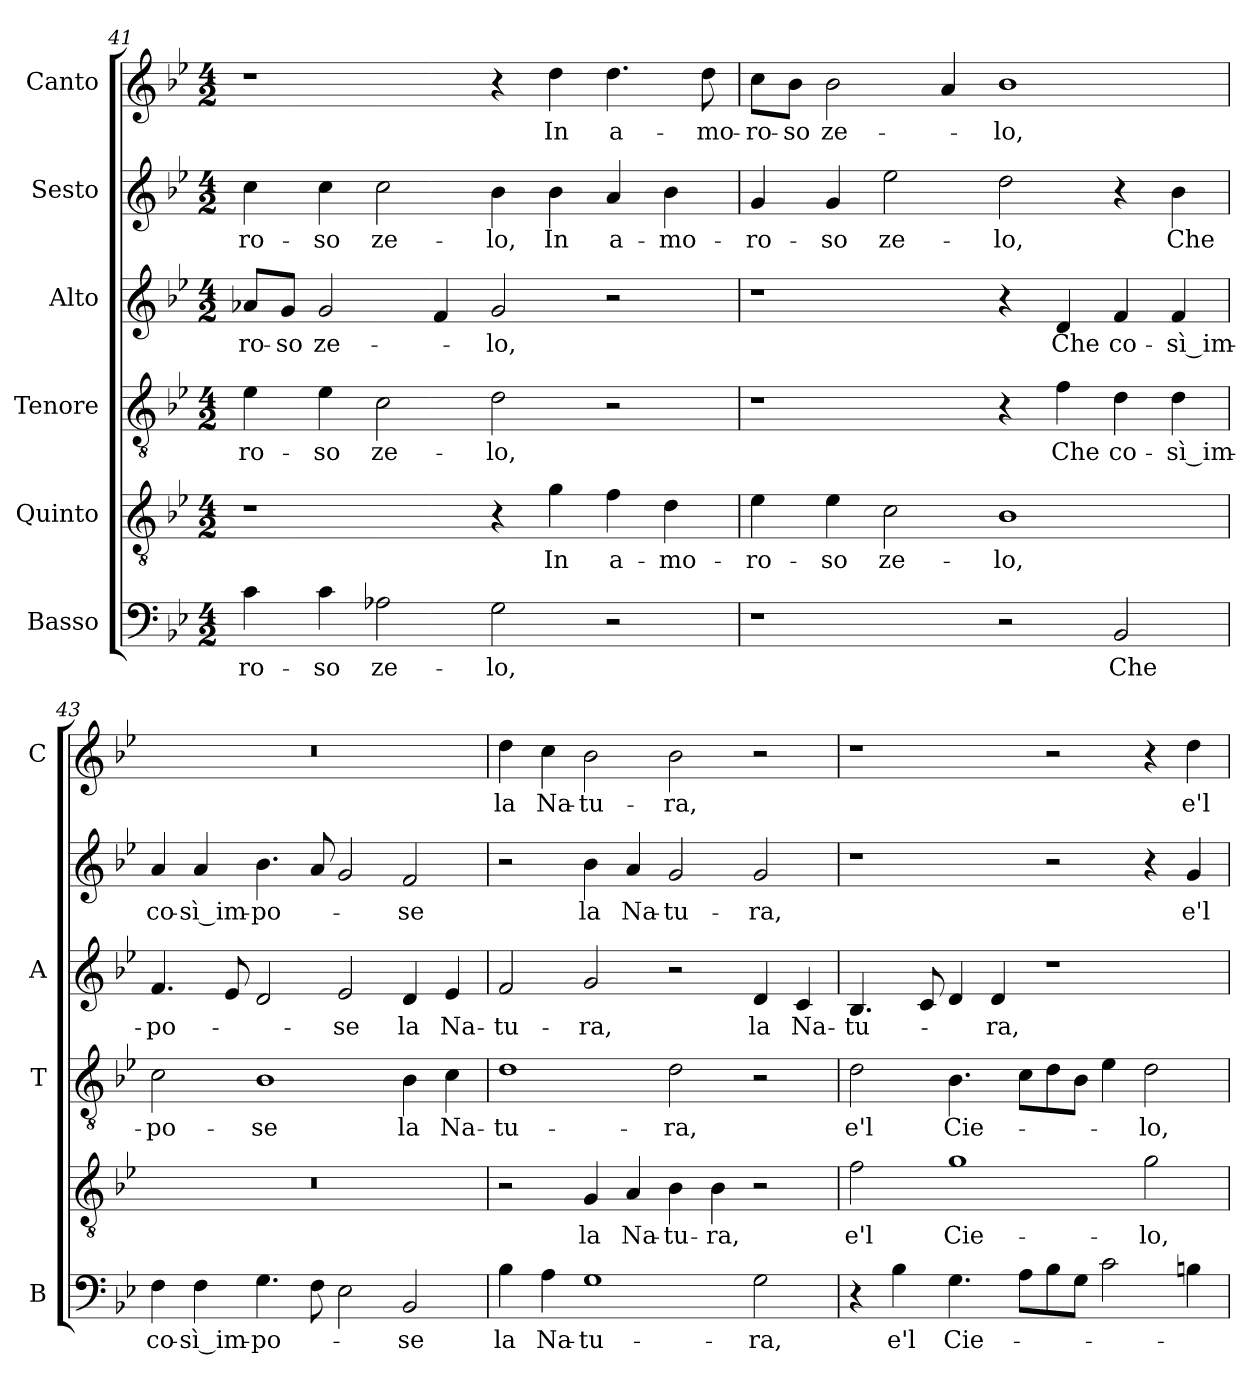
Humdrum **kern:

**kern	**text	**kern	**text	**kern	**text	**kern	**text	**kern	**text	**kern	**text
*part6	*part6	*part5	*part5	*part4	*part4	*part3	*part3	*part2	*part2	*part1	*part1
*staff6	*staff6	*staff5	*staff5	*staff4	*staff4	*staff3	*staff3	*staff2	*staff2	*staff1	*staff1
*I"Basso	*	*I"Quinto	*	*I"Tenore	*	*I"Alto	*	*I"Sesto	*	*I"Canto	*
*I'B	*	*	*	*I'T	*	*I'A	*	*	*	*I'C	*
!!LO:PB:g=z
*clefF4	*	*clefGv2	*	*clefGv2	*	*clefG2	*	*clefG2	*	*clefG2	*
*k[b-e-]	*	*k[b-e-]	*	*k[b-e-]	*	*k[b-e-]	*	*k[b-e-]	*	*k[b-e-]	*
*B-:	*	*B-:	*	*B-:	*	*B-:	*	*B-:	*	*B-:	*
*M4/2	*	*M4/2	*	*M4/2	*	*M4/2	*	*M4/2	*	*M4/2	*
=41	=41	=41	=41	=41	=41	=41	=41	=41	=41	=41	=41
!	!LO:LY:b	!	!	!	!LO:LY:b	!	!LO:LY:b	!	!LO:LY:b	!	!
4c\	-ro-	1r	.	4e-\	-ro-	8a-X/L	-ro-	4cc\	-ro-	1r	.
!	!	!	!	!	!	!	!LO:LY:b	!	!	!	!
.	.	.	.	.	.	8g/J	-so	.	.	.	.
!	!LO:LY:b	!	!	!	!LO:LY:b	!	!LO:LY:b	!	!LO:LY:b	!	!
4c\	-so	.	.	4e-\	-so	2g/	ze-	4cc\	-so	.	.
!	!LO:LY:b	!	!	!	!LO:LY:b	!	!	!	!LO:LY:b	!	!
2A-X\	ze-	.	.	2c\	ze-	.	.	2cc\	ze-	.	.
.	.	.	.	.	.	4f/	.	.	.	.	.
!	!LO:LY:b	!	!	!	!LO:LY:b	!	!LO:LY:b	!	!LO:LY:b	!	!
2G\	-lo,	4r	.	2d\	-lo,	2g/	-lo,	4b-\	-lo,	4r	.
!	!	!	!LO:LY:b	!	!	!	!	!	!LO:LY:b	!	!LO:LY:b
.	.	4g\	In	.	.	.	.	4b-\	In	4dd\	In
!	!	!	!LO:LY:b	!	!	!	!	!	!LO:LY:b	!	!LO:LY:b
2r	.	4f\	a-	2r	.	2r	.	4a/	a-	4.dd\	a-
!	!	!	!LO:LY:b	!	!	!	!	!	!LO:LY:b	!	!
.	.	4d\	-mo-	.	.	.	.	4b-\	-mo-	.	.
!	!	!	!	!	!	!	!	!	!	!	!LO:LY:b
.	.	.	.	.	.	.	.	.	.	8dd\	-mo-
=42	=42	=42	=42	=42	=42	=42	=42	=42	=42	=42	=42
!	!	!	!LO:LY:b	!	!	!	!	!	!LO:LY:b	!	!LO:LY:b
1r	.	4e-\	-ro-	1r	.	1r	.	4g/	-ro-	8cc\L	-ro-
!	!	!	!	!	!	!	!	!	!	!	!LO:LY:b
.	.	.	.	.	.	.	.	.	.	8b-\J	-so
!	!	!	!LO:LY:b	!	!	!	!	!	!LO:LY:b	!	!LO:LY:b
.	.	4e-\	-so	.	.	.	.	4g/	-so	2b-\	ze-
!	!	!	!LO:LY:b	!	!	!	!	!	!LO:LY:b	!	!
.	.	2c\	ze-	.	.	.	.	2ee-\	ze-	.	.
.	.	.	.	.	.	.	.	.	.	4a/	.
!	!	!	!LO:LY:b	!	!	!	!	!	!LO:LY:b	!	!LO:LY:b
2r	.	1B-	-lo,	4r	.	4r	.	2dd\	-lo,	1b-	-lo,
!	!	!	!	!	!LO:LY:b	!	!LO:LY:b	!	!	!	!
.	.	.	.	4f\	Che	4d/	Che	.	.	.	.
!	!LO:LY:b	!	!	!	!LO:LY:b	!	!LO:LY:b	!	!	!	!
2BB-/	Che	.	.	4d\	co-	4f/	co-	4r	.	.	.
!	!	!	!	!	!LO:LY:b	!	!LO:LY:b	!	!LO:LY:b	!	!
.	.	.	.	4d\	-sì im-	4f/	-sì im-	4b-\	Che	.	.
=43	=43	=43	=43	=43	=43	=43	=43	=43	=43	=43	=43
!	!LO:LY:b	!	!	!	!LO:LY:b	!	!LO:LY:b	!	!LO:LY:b	!	!
4F\	co-	0r	.	2c\	-po-	4.f/	-po-	4a/	co-	0r	.
!	!LO:LY:b	!	!	!	!	!	!	!	!LO:LY:b	!	!
4F\	-sì im-	.	.	.	.	.	.	4a/	-sì im-	.	.
.	.	.	.	.	.	8e-/	.	.	.	.	.
!	!LO:LY:b	!	!	!	!LO:LY:b	!	!	!	!LO:LY:b	!	!
4.G\	-po-	.	.	1B-	-se	2d/	.	4.b-\	-po-	.	.
8F\	.	.	.	.	.	.	.	8a/	.	.	.
!	!	!	!	!	!	!	!LO:LY:b	!	!	!	!
2E-\	.	.	.	.	.	2e-/	-se	2g/	.	.	.
!	!LO:LY:b	!	!	!	!LO:LY:b	!	!LO:LY:b	!	!LO:LY:b	!	!
2BB-/	-se	.	.	4B-\	la	4d/	la	2f/	-se	.	.
!	!	!	!	!	!LO:LY:b	!	!LO:LY:b	!	!	!	!
.	.	.	.	4c\	Na-	4e-/	Na-	.	.	.	.
!!LO:LB:g=z
=44	=44	=44	=44	=44	=44	=44	=44	=44	=44	=44	=44
!	!LO:LY:b	!	!	!	!LO:LY:b	!	!LO:LY:b	!	!	!	!LO:LY:b
4B-\	la	2r	.	1d	-tu-	2f/	-tu-	2r	.	4dd\	la
!	!LO:LY:b	!	!	!	!	!	!	!	!	!	!LO:LY:b
4A\	Na-	.	.	.	.	.	.	.	.	4cc\	Na-
!	!LO:LY:b	!	!LO:LY:b	!	!	!	!LO:LY:b	!	!LO:LY:b	!	!LO:LY:b
1G	-tu-	4G/	la	.	.	2g/	-ra,	4b-\	la	2b-\	-tu-
!	!	!	!LO:LY:b	!	!	!	!	!	!LO:LY:b	!	!
.	.	4A/	Na-	.	.	.	.	4a/	Na-	.	.
!	!	!	!LO:LY:b	!	!LO:LY:b	!	!	!	!LO:LY:b	!	!LO:LY:b
.	.	4B-\	-tu-	2d\	-ra,	2r	.	2g/	-tu-	2b-\	-ra,
!	!	!	!LO:LY:b	!	!	!	!	!	!	!	!
.	.	4B-\	-ra,	.	.	.	.	.	.	.	.
!	!LO:LY:b	!	!	!	!	!	!LO:LY:b	!	!LO:LY:b	!	!
2G\	-ra,	2r	.	2r	.	4d/	la	2g/	-ra,	2r	.
!	!	!	!	!	!	!	!LO:LY:b	!	!	!	!
.	.	.	.	.	.	4c/	Na-	.	.	.	.
=45	=45	=45	=45	=45	=45	=45	=45	=45	=45	=45	=45
!	!	!	!LO:LY:b	!	!LO:LY:b	!	!LO:LY:b	!	!	!	!
4r	.	2f\	e'l	2d\	e'l	4.B-/	-tu-	1r	.	1r	.
!	!LO:LY:b	!	!	!	!	!	!	!	!	!	!
4B-\	e'l	.	.	.	.	.	.	.	.	.	.
.	.	.	.	.	.	8c/	.	.	.	.	.
!	!LO:LY:b	!	!LO:LY:b	!	!LO:LY:b	!	!	!	!	!	!
4.G\	Cie-	1g	Cie-	4.B-\	Cie-	4d/	.	.	.	.	.
!	!	!	!	!	!	!	!LO:LY:b	!	!	!	!
.	.	.	.	.	.	4d/	-ra,	.	.	.	.
8A\L	.	.	.	8c\L	.	.	.	.	.	.	.
8B-\	.	.	.	8d\	.	1r	.	2r	.	2r	.
8G\J	.	.	.	8B-\J	.	.	.	.	.	.	.
2c\	.	.	.	4e-\	.	.	.	.	.	.	.
!	!	!	!LO:LY:b	!	!LO:LY:b	!	!	!	!	!	!
.	.	2g\	-lo,	2d\	-lo,	.	.	4r	.	4r	.
!	!	!	!	!	!	!	!	!	!LO:LY:b	!	!LO:LY:b
4Bn\	.	.	.	.	.	.	.	4g/	e'l	4dd\	e'l
=	=	=	=	=	=	=	=	=	=	=	=
*-	*-	*-	*-	*-	*-	*-	*-	*-	*-	*-	*-
